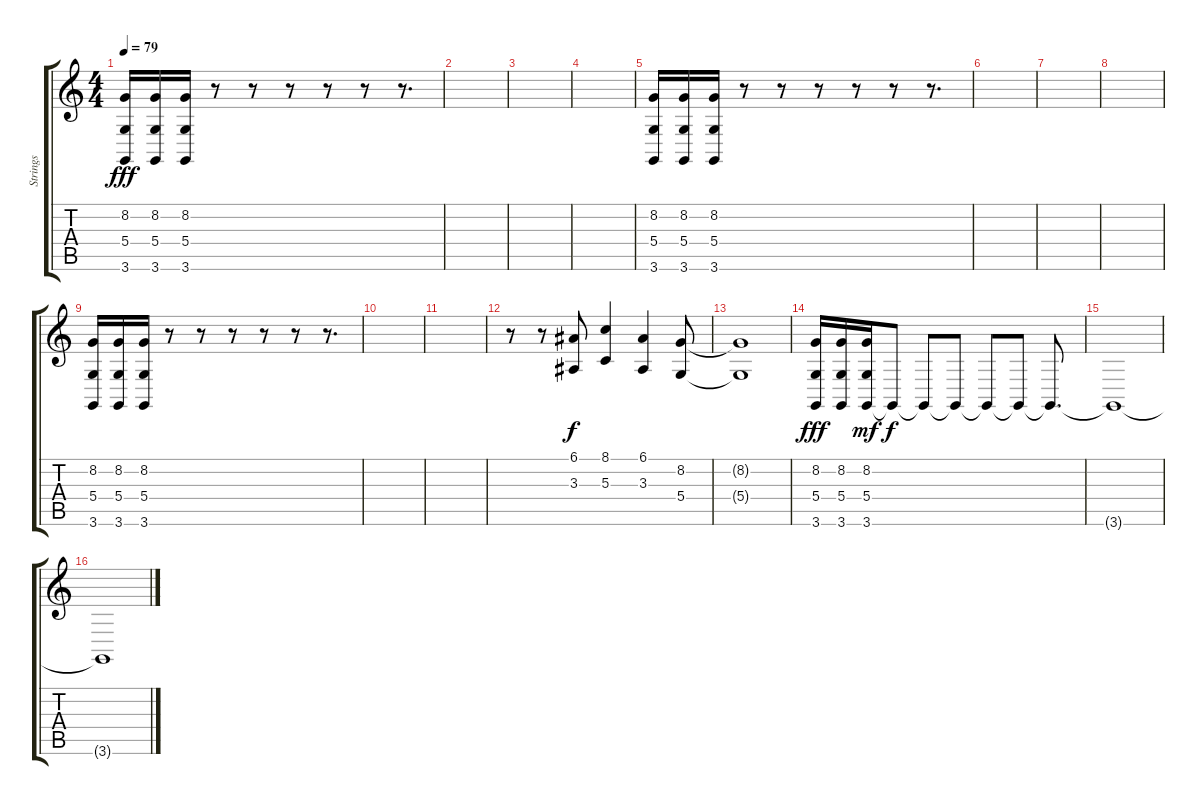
\track ("Strings" "Strings") {instrument stringensemble1}
\staff {score tabs}
\tuning (E4 B3 G3 D3 A2 E2) {hide}
\ts (4 4)
\tempo 79
\clef g2
\ks c
(8.2 5.4 3.6).16{dy fff} (8.2 5.4 3.6).16 (8.2 5.4 3.6).16 r.8 r.8 r.8 r.8 r.8 r.8{d} |
|
|
|
(8.2 5.4 3.6).16 (8.2 5.4 3.6).16 (8.2 5.4 3.6).16 r.8 r.8 r.8 r.8 r.8 r.8{d} |
|
|
|
(8.2 5.4 3.6).16 (8.2 5.4 3.6).16 (8.2 5.4 3.6).16 r.8 r.8 r.8 r.8 r.8 r.8{d} |
|
|
r.8 r.8 (6.1 3.3).8{dy f} (8.1 5.3).4 (6.1 3.3).4 (8.2 5.4).8 |
(8.2{t} 5.4{t}).1 |
(8.2 5.4 3.6).16{dy fff} (8.2 5.4 3.6).16 (8.2 5.4 3.6).16{dy mf} 3.6{t}.8{dy f} 3.6{t}.8 3.6{t}.8 3.6{t}.8 3.6{t}.8 3.6{t}.8{d} |
3.6{t}.1 |
3.6{t}.1
